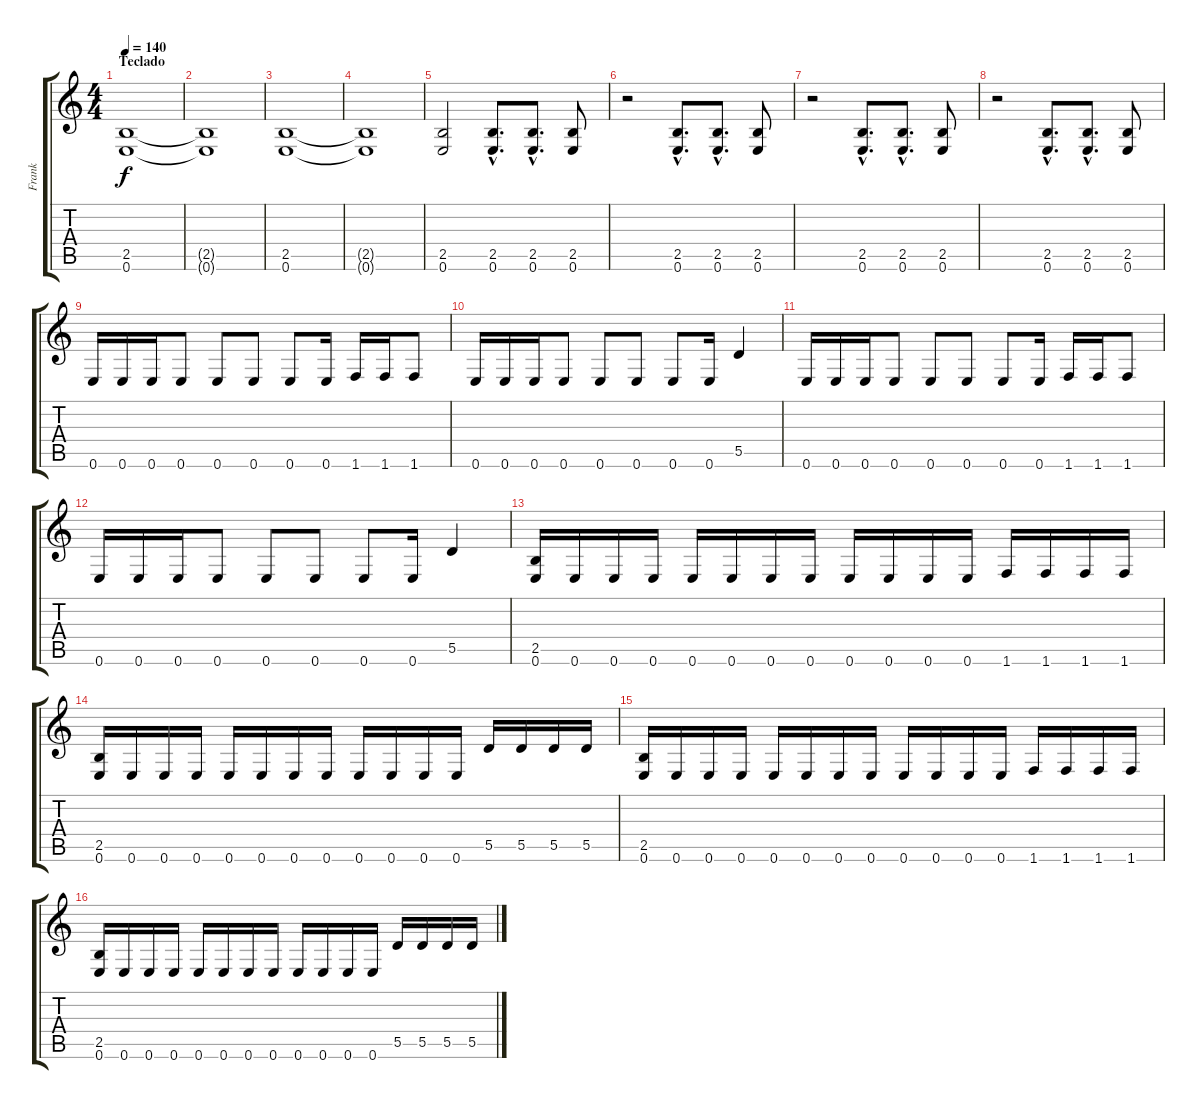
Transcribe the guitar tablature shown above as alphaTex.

\track ("Frank" "Frank") {instrument distortionguitar}
\staff {score tabs}
\tuning (E4 B3 G3 D3 A2 E2) {hide}
\ts (4 4)
\section ("" "Teclado")
\tempo 140
\clef g2
\ks c
(2.5 0.6).1{dy f} |
(2.5{t} 0.6{t}).1 |
(2.5 0.6).1 |
(2.5{t} 0.6{t}).1 |
(2.5 0.6).2 (2.5{hac} 0.6{hac}).8{d} (2.5{hac} 0.6{hac}).8{d} (2.5 0.6).8 |
r.2 (2.5{hac} 0.6{hac}).8{d} (2.5{hac} 0.6{hac}).8{d} (2.5 0.6).8 |
r.2 (2.5{hac} 0.6{hac}).8{d} (2.5{hac} 0.6{hac}).8{d} (2.5 0.6).8 |
r.2 (2.5{hac} 0.6{hac}).8{d} (2.5{hac} 0.6{hac}).8{d} (2.5 0.6).8 |
0.6.16 0.6.16 0.6.16 0.6.8 0.6.8 0.6.8 0.6.8 0.6.16 1.6.16 1.6.16 1.6.8 |
0.6.16 0.6.16 0.6.16 0.6.8 0.6.8 0.6.8 0.6.8 0.6.16 5.5.4 |
0.6.16 0.6.16 0.6.16 0.6.8 0.6.8 0.6.8 0.6.8 0.6.16 1.6.16 1.6.16 1.6.8 |
0.6.16 0.6.16 0.6.16 0.6.8 0.6.8 0.6.8 0.6.8 0.6.16 5.5.4 |
(2.5 0.6).16 0.6.16 0.6.16 0.6.16 0.6.16 0.6.16 0.6.16 0.6.16 0.6.16 0.6.16 0.6.16 0.6.16 1.6.16 1.6.16 1.6.16 1.6.16 |
(2.5 0.6).16 0.6.16 0.6.16 0.6.16 0.6.16 0.6.16 0.6.16 0.6.16 0.6.16 0.6.16 0.6.16 0.6.16 5.5.16 5.5.16 5.5.16 5.5.16 |
(2.5 0.6).16 0.6.16 0.6.16 0.6.16 0.6.16 0.6.16 0.6.16 0.6.16 0.6.16 0.6.16 0.6.16 0.6.16 1.6.16 1.6.16 1.6.16 1.6.16 |
(2.5 0.6).16 0.6.16 0.6.16 0.6.16 0.6.16 0.6.16 0.6.16 0.6.16 0.6.16 0.6.16 0.6.16 0.6.16 5.5.16 5.5.16 5.5.16 5.5.16
